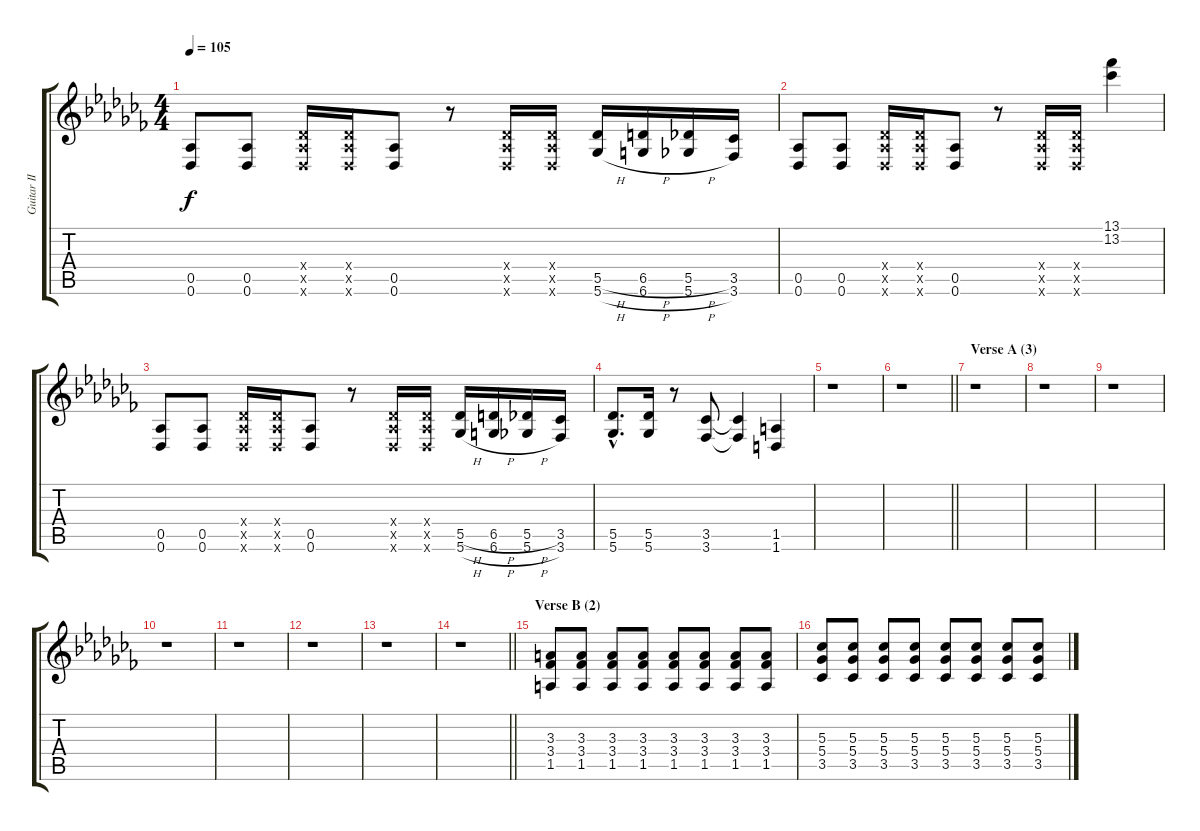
\track ("Guitar II" "Guitar II") {instrument distortionguitar}
\staff {score tabs}
\tuning (Eb4 Bb3 Gb3 Db3 Ab2 Db2) {hide}
\ts (4 4)
\tempo 105
\clef g2
\ks abminor
(0.5 0.6).8{dy f} (0.5 0.6).8 (0.4{x} 0.5{x} 0.6{x}).16 (0.4{x} 0.5{x} 0.6{x}).16 (0.5 0.6).8 r.8 (0.4{x} 0.5{x} 0.6{x}).16 (0.4{x} 0.5{x} 0.6{x}).16 (5.5{h} 5.6{h}).16 (6.5{h} 6.6{h}).16 (5.5{h} 5.6{h}).16 (3.5 3.6).16 |
(0.5 0.6).8 (0.5 0.6).8 (0.4{x} 0.5{x} 0.6{x}).16 (0.4{x} 0.5{x} 0.6{x}).16 (0.5 0.6).8 r.8 (0.4{x} 0.5{x} 0.6{x}).16 (0.4{x} 0.5{x} 0.6{x}).16 (13.1 13.2).4 |
(0.5 0.6).8 (0.5 0.6).8 (0.4{x} 0.5{x} 0.6{x}).16 (0.4{x} 0.5{x} 0.6{x}).16 (0.5 0.6).8 r.8 (0.4{x} 0.5{x} 0.6{x}).16 (0.4{x} 0.5{x} 0.6{x}).16 (5.5{h} 5.6{h}).16 (6.5{h} 6.6{h}).16 (5.5{h} 5.6{h}).16 (3.5 3.6).16 |
(5.5{hac} 5.6{hac}).8{d} (5.5 5.6).16 r.8 (3.5 3.6).8 (3.5{t} 3.6{t}).4 (1.5 1.6).4 |
r.1 |
\barLineRight lightlight
r.1 |
\section ("" "Verse A (3)")
r.1 |
r.1 |
r.1 |
r.1 |
r.1 |
r.1 |
r.1 |
\barLineRight lightlight
r.1 |
\section ("" "Verse B (2)")
(3.3 3.4 1.5).8 (3.3 3.4 1.5).8 (3.3 3.4 1.5).8 (3.3 3.4 1.5).8 (3.3 3.4 1.5).8 (3.3 3.4 1.5).8 (3.3 3.4 1.5).8 (3.3 3.4 1.5).8 |
(5.3 5.4 3.5).8 (5.3 5.4 3.5).8 (5.3 5.4 3.5).8 (5.3 5.4 3.5).8 (5.3 5.4 3.5).8 (5.3 5.4 3.5).8 (5.3 5.4 3.5).8 (5.3 5.4 3.5).8
